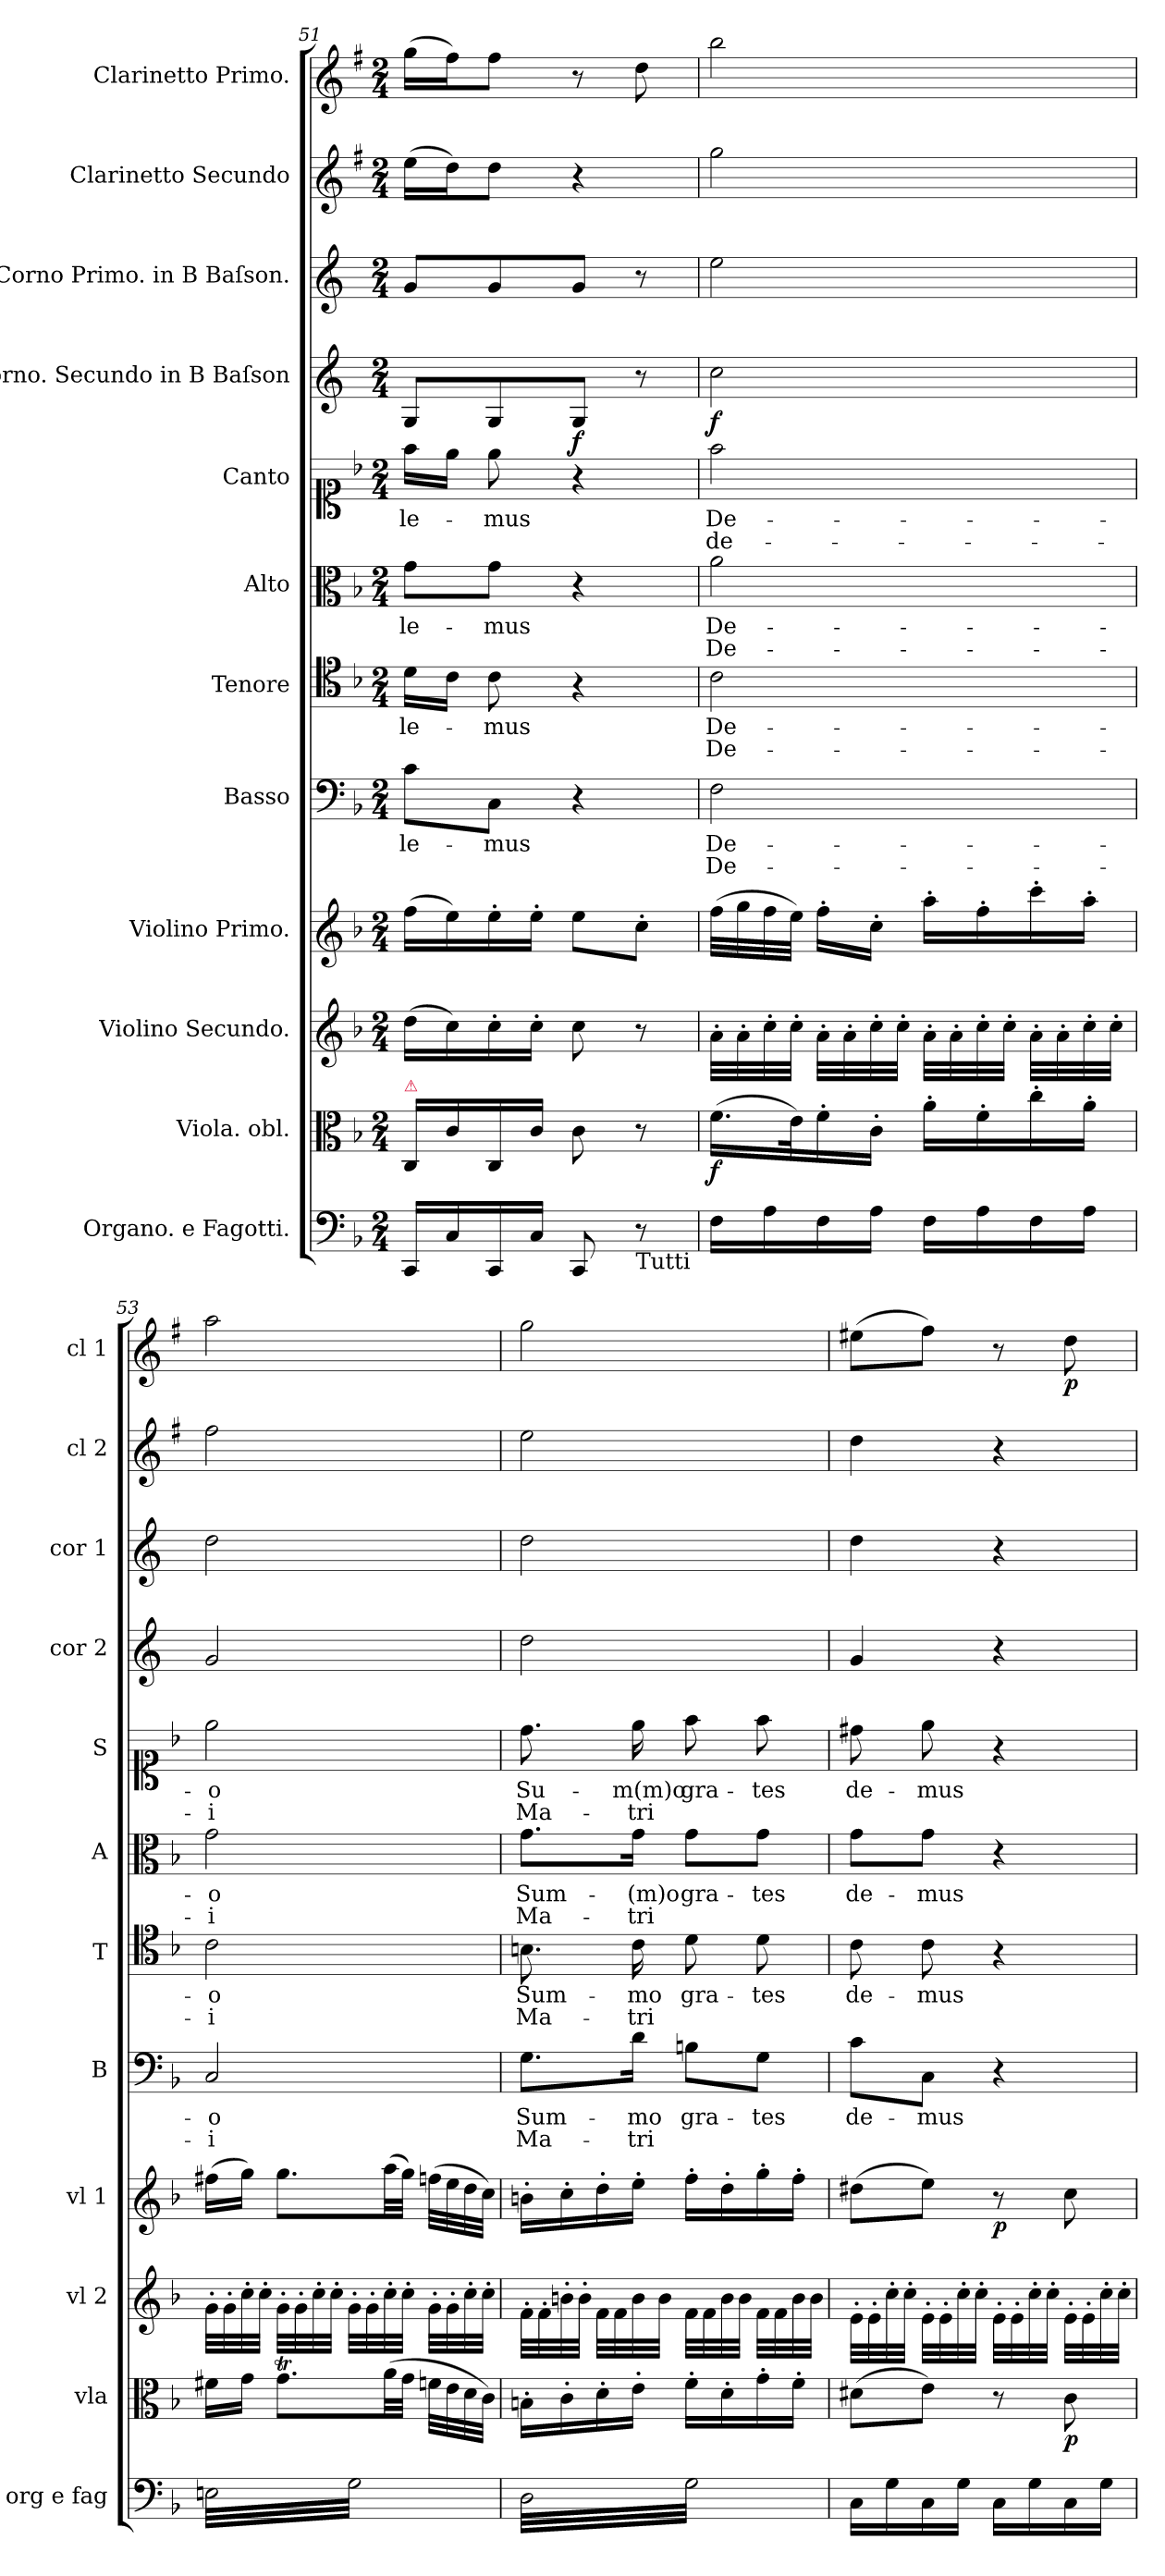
**kern	**kern	**dynam	**kern	**dynam	**kern	**dynam	**kern	**text	**text	**kern	**text	**text	**kern	**text	**text	**kern	**text	**text	**dynam	**kern	**dynam	**kern	**kern	**dynam	**kern	**dynam
*part12	*part11	*part11	*part10	*part10	*part9	*part9	*part8	*part8	*part8	*part7	*part7	*part7	*part6	*part6	*part6	*part5	*part5	*part5	*part5	*part4	*part4	*part3	*part2	*part2	*part1	*part1
*staff12	*staff11	*staff11	*staff10	*staff10	*staff9	*staff9	*staff8	*staff8	*staff8	*staff7	*staff7	*staff7	*staff6	*staff6	*staff6	*staff5	*staff5	*staff5	*staff5	*staff4	*staff4	*staff3	*staff2	*staff2	*staff1	*staff1
*I"Organo. e Fagotti.	*I"Viola. obl.	*	*I"Violino Secundo.	*	*I"Violino Primo.	*	*I"Basso	*	*	*I"Tenore	*	*	*I"Alto	*	*	*I"Canto	*	*	*	*I"Corno. Secundo in B Baſson	*	*I"Corno Primo. in B Baſson.	*I"Clarinetto Secundo	*	*I"Clarinetto Primo.	*
*I'org e fag	*I'vla	*	*I'vl 2	*	*I'vl 1	*	*I'B	*	*	*I'T	*	*	*I'A	*	*	*I'S	*	*	*	*I'cor 2	*	*I'cor 1	*I'cl 2	*	*I'cl 1	*
*clefF4	*clefC3	*	*clefG2	*	*clefG2	*	*clefF4	*	*	*clefC4	*	*	*clefC3	*	*	*clefC1	*	*	*	*clefG2	*	*clefG2	*clefG2	*	*clefG2	*
*	*	*	*	*	*	*	*	*	*	*	*	*	*	*	*	*	*	*	*	*ITrd4c7	*	*ITrd4c7	*ITrd1c2	*	*ITrd1c2	*
*k[b-]	*k[b-]	*	*k[b-]	*	*k[b-]	*	*k[b-]	*	*	*k[b-]	*	*	*k[b-]	*	*	*k[b-]	*	*	*	*k[b-]	*	*k[b-]	*k[b-]	*	*k[b-]	*
*F:	*F:	*	*F:	*	*F:	*	*F:	*	*	*F:	*	*	*F:	*	*	*F:	*	*	*	*F:	*	*F:	*F:	*	*F:	*
*M2/4	*M2/4	*	*M2/4	*	*M2/4	*	*M2/4	*	*	*M2/4	*	*	*M2/4	*	*	*M2/4	*	*	*	*M2/4	*	*M2/4	*M2/4	*	*M2/4	*
=51	=51	=51	=51	=51	=51	=51	=51	=51	=51	=51	=51	=51	=51	=51	=51	=51	=51	=51	=51	=51	=51	=51	=51	=51	=51	=51
!	!LO:TX:a:color=crimson:t=⚠	!	!	!	!	!	!	!	!	!	!	!	!	!	!	!	!	!	!	!	!	!	!	!	!	!
16CC/LL	16C/LL	.	(16dd\LL	.	(16ff\LL	.	8c\L	-le-	.	16d\LL	-le-	.	8g\L	-le-	.	16ff\LL	-le-	.	.	8C/L	.	8c/L	(16dd\LL	.	(16ff\LL	.
16C/	16c\	.	16cc\)	.	16ee\)	.	.	.	.	16c\JJ	.	.	.	.	.	16ee\JJ	.	.	.	.	.	.	16cc\J)	.	16ee\J)	.
16CC/	16C/	.	16cc'\	.	16ee'\	.	8C\J	-mus	.	8c\	-mus	.	8g\J	-mus	.	8ee\	-mus	.	.	8C/	.	8c/	8cc\J	.	8ee\J	.
16C/JJ	16c\JJ	.	16cc'\JJ	.	16ee'\JJ	.	.	.	.	.	.	.	.	.	.	.	.	.	.	.	.	.	.	.	.	.
!	!	!	!	!	!	!	!	!	!	!	!	!	!	!	!	!	!	!	!LO:DY:a	!	!	!	!	!	!	!
8CC/	8c\	.	8cc\	.	8ee\L	.	4r	.	.	4r	.	.	4r	.	.	4r	.	.	f	8C/J	.	8c/J	4r	.	8r	.
!LO:TX:b:t=Tutti	!	!	!	!	!	!	!	!	!	!	!	!	!	!	!	!	!	!	!	!	!	!	!	!	!	!
8r	8r	.	8r	fort	8cc'\J	.	.	.	.	.	.	.	.	.	.	.	.	.	.	8r	.	8r	.	.	8cc\	for
=52	=52	=52	=52	=52	=52	=52	=52	=52	=52	=52	=52	=52	=52	=52	=52	=52	=52	=52	=52	=52	=52	=52	=52	=52	=52	=52
16F\LL	(16.f\LL	f	32a'\LLL	.	(32ff\LLL	fort	2F\	De-	De-	2c\	De-	De-	2a\	De-	De-	2ff\	De-	de-	.	2f\	f	2a\	2ff\	fort	2aa\	.
.	.	.	32a'\	.	32gg\	.	.	.	.	.	.	.	.	.	.	.	.	.	.	.	.	.	.	.	.	.
16A\	.	.	32cc'\	.	32ff\	.	.	.	.	.	.	.	.	.	.	.	.	.	.	.	.	.	.	.	.	.
.	32e\K)	.	32cc'\JJJ	.	32ee\JJJ)	.	.	.	.	.	.	.	.	.	.	.	.	.	.	.	.	.	.	.	.	.
16F\	16f'\	.	32a'\LLL	.	16ff'\LL	.	.	.	.	.	.	.	.	.	.	.	.	.	.	.	.	.	.	.	.	.
.	.	.	32a'\	.	.	.	.	.	.	.	.	.	.	.	.	.	.	.	.	.	.	.	.	.	.	.
16A\JJ	16c'\JJ	.	32cc'\	.	16cc'\JJ	.	.	.	.	.	.	.	.	.	.	.	.	.	.	.	.	.	.	.	.	.
.	.	.	32cc'\JJJ	.	.	.	.	.	.	.	.	.	.	.	.	.	.	.	.	.	.	.	.	.	.	.
16F\LL	16a'\LL	.	32a'\LLL	.	16aa'\LL	.	.	.	.	.	.	.	.	.	.	.	.	.	.	.	.	.	.	.	.	.
.	.	.	32a'\	.	.	.	.	.	.	.	.	.	.	.	.	.	.	.	.	.	.	.	.	.	.	.
16A\	16f'\	.	32cc'\	.	16ff'\	.	.	.	.	.	.	.	.	.	.	.	.	.	.	.	.	.	.	.	.	.
.	.	.	32cc'\JJJ	.	.	.	.	.	.	.	.	.	.	.	.	.	.	.	.	.	.	.	.	.	.	.
16F\	16cc'\	.	32a'\LLL	.	16ccc'\	.	.	.	.	.	.	.	.	.	.	.	.	.	.	.	.	.	.	.	.	.
.	.	.	32a'\	.	.	.	.	.	.	.	.	.	.	.	.	.	.	.	.	.	.	.	.	.	.	.
16A\JJ	16a'\JJ	.	32cc'\	.	16aa'\JJ	.	.	.	.	.	.	.	.	.	.	.	.	.	.	.	.	.	.	.	.	.
.	.	.	32cc'\JJJ	.	.	.	.	.	.	.	.	.	.	.	.	.	.	.	.	.	.	.	.	.	.	.
=53	=53	=53	=53	=53	=53	=53	=53	=53	=53	=53	=53	=53	=53	=53	=53	=53	=53	=53	=53	=53	=53	=53	=53	=53	=53	=53
*tremolo	*	*	*	*	*	*	*	*	*	*	*	*	*	*	*	*	*	*	*	*	*	*	*	*	*	*
32En\LLL	16f#X\LL	.	32g'\LLL	.	(16ff#X\LL	.	2C/	-o	-i	2c\	-o	-i	2g\	-o	-i	2ee\	-o	-i	.	2c/	.	2g\	2ee\	.	2gg\	.
32G\	.	.	32g'\	.	.	.	.	.	.	.	.	.	.	.	.	.	.	.	.	.	.	.	.	.	.	.
32En\	16g\JJ	.	32cc'\	.	16gg\JJ)	.	.	.	.	.	.	.	.	.	.	.	.	.	.	.	.	.	.	.	.	.
32G\	.	.	32cc'\JJJ	.	.	.	.	.	.	.	.	.	.	.	.	.	.	.	.	.	.	.	.	.	.	.
32En\	8.gT\L	.	32g'\LLL	.	8.gg\L	.	.	.	.	.	.	.	.	.	.	.	.	.	.	.	.	.	.	.	.	.
32G\	.	.	32g'\	.	.	.	.	.	.	.	.	.	.	.	.	.	.	.	.	.	.	.	.	.	.	.
32En\	.	.	32cc'\	.	.	.	.	.	.	.	.	.	.	.	.	.	.	.	.	.	.	.	.	.	.	.
32G\	.	.	32cc'\JJJ	.	.	.	.	.	.	.	.	.	.	.	.	.	.	.	.	.	.	.	.	.	.	.
32En\	.	.	32g'\LLL	.	.	.	.	.	.	.	.	.	.	.	.	.	.	.	.	.	.	.	.	.	.	.
32G\	.	.	32g'\	.	.	.	.	.	.	.	.	.	.	.	.	.	.	.	.	.	.	.	.	.	.	.
32En\	(32a\LL	.	32cc'\	.	(32aa\LL	.	.	.	.	.	.	.	.	.	.	.	.	.	.	.	.	.	.	.	.	.
32G\	32g\JJJ	.	32cc'\JJJ	.	32gg\JJJ)	.	.	.	.	.	.	.	.	.	.	.	.	.	.	.	.	.	.	.	.	.
32En\	32fn\LLL	.	32g'\LLL	.	(32ffn\LLL	.	.	.	.	.	.	.	.	.	.	.	.	.	.	.	.	.	.	.	.	.
32G\	32e\	.	32g'\	.	32ee\	.	.	.	.	.	.	.	.	.	.	.	.	.	.	.	.	.	.	.	.	.
32En\	32d\	.	32cc'\	.	32dd\	.	.	.	.	.	.	.	.	.	.	.	.	.	.	.	.	.	.	.	.	.
32G\JJJ	32c\JJJ)	.	32cc'\JJJ	.	32cc\JJJ)	.	.	.	.	.	.	.	.	.	.	.	.	.	.	.	.	.	.	.	.	.
=54	=54	=54	=54	=54	=54	=54	=54	=54	=54	=54	=54	=54	=54	=54	=54	=54	=54	=54	=54	=54	=54	=54	=54	=54	=54	=54
32D\LLL	16Bn'\LL	.	32f'\LLL	.	16bn'\LL	.	8.G\L	Sum-	Ma-	8.Bn\	Sum-	Ma-	8.g\L	Sum-	Ma-	8.dd\	Su-	Ma-	.	2g\	.	2g\	2dd\	.	2ff\	.
32G\	.	.	32f'\	.	.	.	.	.	.	.	.	.	.	.	.	.	.	.	.	.	.	.	.	.	.	.
32D\	16c'\	.	32bn'\	.	16cc'\	.	.	.	.	.	.	.	.	.	.	.	.	.	.	.	.	.	.	.	.	.
32G\	.	.	32b'\JJJ	.	.	.	.	.	.	.	.	.	.	.	.	.	.	.	.	.	.	.	.	.	.	.
32D\	16d'\	.	32f\LLL	.	16dd'\	.	.	.	.	.	.	.	.	.	.	.	.	.	.	.	.	.	.	.	.	.
32G\	.	.	32f\	.	.	.	.	.	.	.	.	.	.	.	.	.	.	.	.	.	.	.	.	.	.	.
32D\	16e'\JJ	.	32b\	.	16ee'\JJ	.	16d\Jk	-mo	-tri	16c\	-mo	-tri	16g\Jk	-(m)o	-tri	16ee\	-m(m)o	-tri	.	.	.	.	.	.	.	.
32G\	.	.	32b\JJJ	.	.	.	.	.	.	.	.	.	.	.	.	.	.	.	.	.	.	.	.	.	.	.
32D\	16f'\LL	.	32f\LLL	.	16ff'\LL	.	8Bn\L	gra-	.	8d\	gra-	.	8g\L	gra-	.	8ff\	gra-	.	.	.	.	.	.	.	.	.
32G\	.	.	32f\	.	.	.	.	.	.	.	.	.	.	.	.	.	.	.	.	.	.	.	.	.	.	.
32D\	16d'\	.	32b\	.	16dd'\	.	.	.	.	.	.	.	.	.	.	.	.	.	.	.	.	.	.	.	.	.
32G\	.	.	32b\JJJ	.	.	.	.	.	.	.	.	.	.	.	.	.	.	.	.	.	.	.	.	.	.	.
32D\	16g'\	.	32f\LLL	.	16gg'\	.	8G\J	-tes	.	8d\	-tes	.	8g\J	-tes	.	8ff\	-tes	.	.	.	.	.	.	.	.	.
32G\	.	.	32f\	.	.	.	.	.	.	.	.	.	.	.	.	.	.	.	.	.	.	.	.	.	.	.
32D\	16f'\JJ	.	32b\	.	16ff'\JJ	.	.	.	.	.	.	.	.	.	.	.	.	.	.	.	.	.	.	.	.	.
32G\JJJ	.	.	32b\JJJ	.	.	.	.	.	.	.	.	.	.	.	.	.	.	.	.	.	.	.	.	.	.	.
*Xtremolo	*	*	*	*	*	*	*	*	*	*	*	*	*	*	*	*	*	*	*	*	*	*	*	*	*	*
=55	=55	=55	=55	=55	=55	=55	=55	=55	=55	=55	=55	=55	=55	=55	=55	=55	=55	=55	=55	=55	=55	=55	=55	=55	=55	=55
16C\LL	(8d#X\L	.	32e'\LLL	.	(8dd#X\L	.	8c\L	de-	.	8c\	de-	.	8g\L	de-	.	8dd#X\	de-	.	.	4c/	.	4g\	4cc\	.	(8dd#X\L	.
.	.	.	32e'\	.	.	.	.	.	.	.	.	.	.	.	.	.	.	.	.	.	.	.	.	.	.	.
16G\	.	.	32cc'\	.	.	.	.	.	.	.	.	.	.	.	.	.	.	.	.	.	.	.	.	.	.	.
.	.	.	32cc'\JJJ	.	.	.	.	.	.	.	.	.	.	.	.	.	.	.	.	.	.	.	.	.	.	.
16C\	8e\J)	.	32e'\LLL	.	8ee\J)	.	8C\J	-mus	.	8c\	-mus	.	8g\J	-mus	.	8ee\	-mus	.	.	.	.	.	.	.	8ee\J)	.
.	.	.	32e'\	.	.	.	.	.	.	.	.	.	.	.	.	.	.	.	.	.	.	.	.	.	.	.
16G\JJ	.	.	32cc'\	.	.	.	.	.	.	.	.	.	.	.	.	.	.	.	.	.	.	.	.	.	.	.
.	.	.	32cc'\JJJ	.	.	.	.	.	.	.	.	.	.	.	.	.	.	.	.	.	.	.	.	.	.	.
16C\LL	8r	.	32e'\LLL	.	8r	p	4r	.	.	4r	.	.	4r	.	.	4r	.	.	.	4r	.	4r	4r	.	8r	.
.	.	.	32e'\	.	.	.	.	.	.	.	.	.	.	.	.	.	.	.	.	.	.	.	.	.	.	.
16G\	.	.	32cc'\	.	.	.	.	.	.	.	.	.	.	.	.	.	.	.	.	.	.	.	.	.	.	.
.	.	.	32cc'\JJJ	.	.	.	.	.	.	.	.	.	.	.	.	.	.	.	.	.	.	.	.	.	.	.
16C\	8c\	p	32e'\LLL	.	8cc\	.	.	.	.	.	.	.	.	.	.	.	.	.	.	.	.	.	.	.	8cc\	p
.	.	.	32e'\	.	.	.	.	.	.	.	.	.	.	.	.	.	.	.	.	.	.	.	.	.	.	.
16G\JJ	.	.	32cc'\	.	.	.	.	.	.	.	.	.	.	.	.	.	.	.	.	.	.	.	.	.	.	.
.	.	.	32cc'\JJJ	.	.	.	.	.	.	.	.	.	.	.	.	.	.	.	.	.	.	.	.	.	.	.
=	=	=	=	=	=	=	=	=	=	=	=	=	=	=	=	=	=	=	=	=	=	=	=	=	=	=
*-	*-	*-	*-	*-	*-	*-	*-	*-	*-	*-	*-	*-	*-	*-	*-	*-	*-	*-	*-	*-	*-	*-	*-	*-	*-	*-
